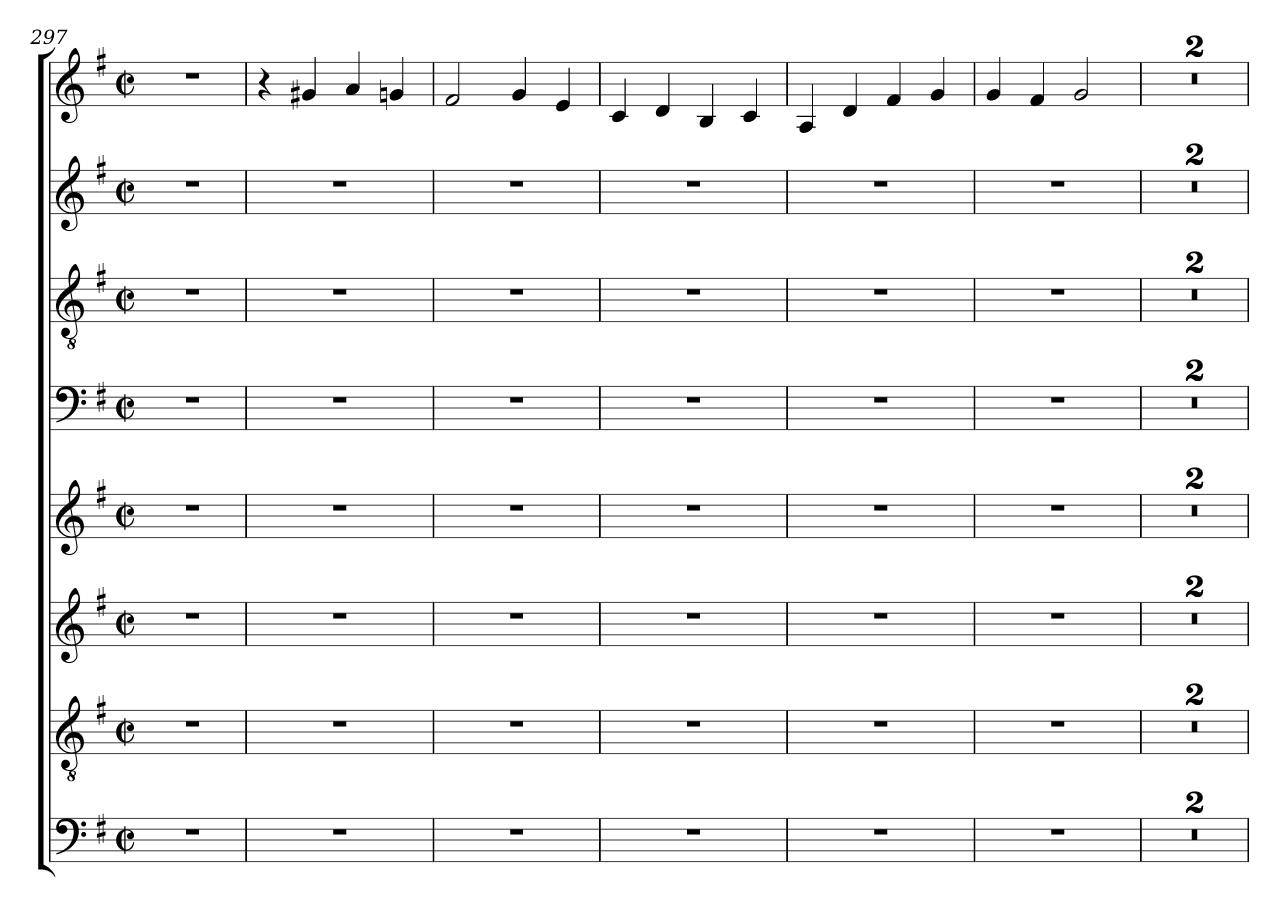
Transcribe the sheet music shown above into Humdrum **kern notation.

**kern	**kern	**kern	**kern	**kern	**kern	**kern	**kern
*part8	*part7	*part6	*part5	*part4	*part3	*part2	*part1
*staff8	*staff7	*staff6	*staff5	*staff4	*staff3	*staff2	*staff1
*clefF4	*clefGv2	*clefG2	*clefG2	*clefF4	*clefGv2	*clefG2	*clefG2
*k[f#]	*k[f#]	*k[f#]	*k[f#]	*k[f#]	*k[f#]	*k[f#]	*k[f#]
*G:	*G:	*G:	*G:	*G:	*G:	*G:	*G:
*M2/2	*M2/2	*M2/2	*M2/2	*M2/2	*M2/2	*M2/2	*M2/2
*met(c|)	*met(c|)	*met(c|)	*met(c|)	*met(c|)	*met(c|)	*met(c|)	*met(c|)
=297	=297	=297	=297	=297	=297	=297	=297
1r	1r	1r	1r	1r	1r	1r	1r
=298	=298	=298	=298	=298	=298	=298	=298
1r	1r	1r	1r	1r	1r	1r	4r
.	.	.	.	.	.	.	4g#X/
.	.	.	.	.	.	.	4a/
.	.	.	.	.	.	.	4gn/
=299	=299	=299	=299	=299	=299	=299	=299
1r	1r	1r	1r	1r	1r	1r	2f#/
.	.	.	.	.	.	.	4g/
.	.	.	.	.	.	.	4e/
=300	=300	=300	=300	=300	=300	=300	=300
1r	1r	1r	1r	1r	1r	1r	4c/
.	.	.	.	.	.	.	4d/
.	.	.	.	.	.	.	4B/
.	.	.	.	.	.	.	4c/
!!LO:LB:g=z
=301	=301	=301	=301	=301	=301	=301	=301
1r	1r	1r	1r	1r	1r	1r	4A/
.	.	.	.	.	.	.	4d/
.	.	.	.	.	.	.	4f#/
.	.	.	.	.	.	.	4g/
=302	=302	=302	=302	=302	=302	=302	=302
1r	1r	1r	1r	1r	1r	1r	4g/
.	.	.	.	.	.	.	4f#/
.	.	.	.	.	.	.	2g/
=303	=303	=303	=303	=303	=303	=303	=303
1r	1r	1r	1r	1r	1r	1r	1r
=304	=304	=304	=304	=304	=304	=304	=304
1r	1r	1r	1r	1r	1r	1r	1r
=	=	=	=	=	=	=	=
*-	*-	*-	*-	*-	*-	*-	*-
